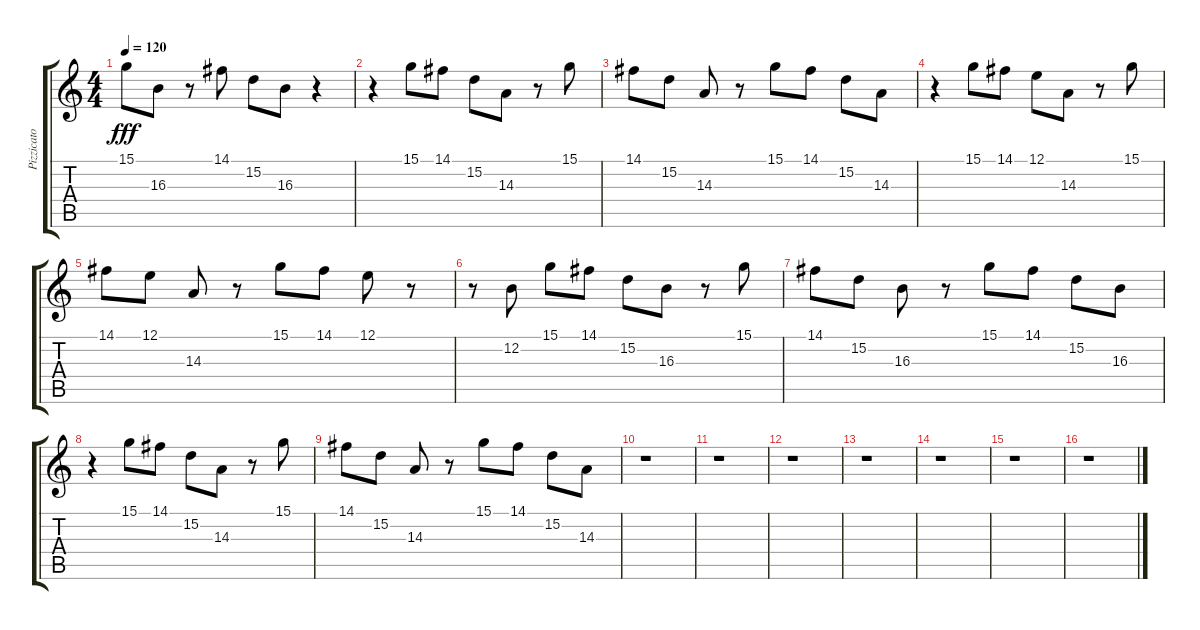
\track ("Pizzicato" "Pizzicato") {instrument pizzicatostrings}
\staff {score tabs}
\tuning (E4 B3 G3 D3 A2 E2) {hide}
\ts (4 4)
\tempo 120
\clef g2
\ks c
15.1.8{dy fff} 16.3.8 r.8 14.1.8 15.2.8 16.3.8 r.4 |
r.4 15.1.8 14.1.8 15.2.8 14.3.8 r.8 15.1.8 |
14.1.8 15.2.8 14.3.8 r.8 15.1.8 14.1.8 15.2.8 14.3.8 |
r.4 15.1.8 14.1.8 12.1.8 14.3.8 r.8 15.1.8 |
14.1.8 12.1.8 14.3.8 r.8 15.1.8 14.1.8 12.1.8 r.8 |
r.8 12.2.8 15.1.8 14.1.8 15.2.8 16.3.8 r.8 15.1.8 |
14.1.8 15.2.8 16.3.8 r.8 15.1.8 14.1.8 15.2.8 16.3.8 |
r.4 15.1.8 14.1.8 15.2.8 14.3.8 r.8 15.1.8 |
14.1.8 15.2.8 14.3.8 r.8 15.1.8 14.1.8 15.2.8 14.3.8 |
r.1 |
r.1 |
r.1 |
r.1 |
r.1 |
r.1 |
r.1
